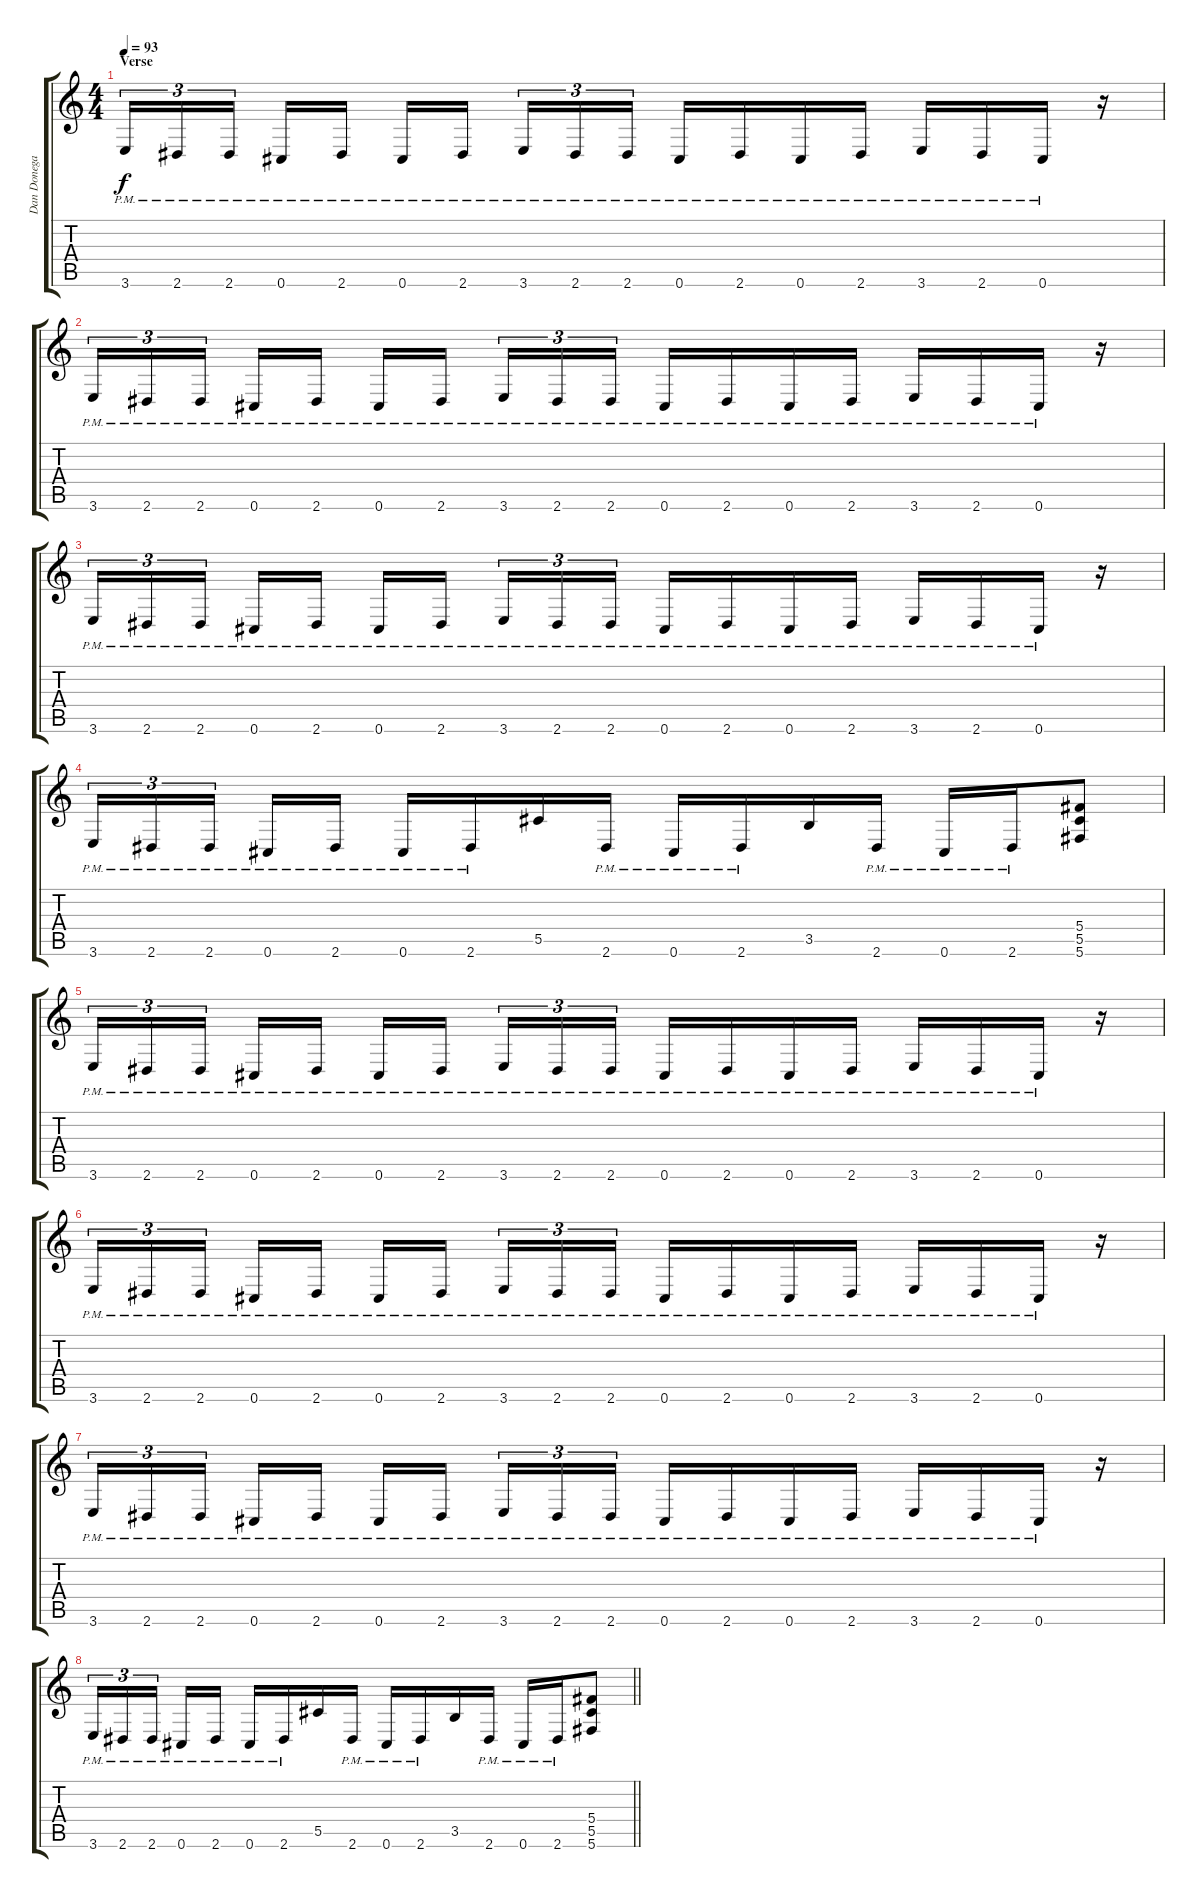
\track ("Dan Donegan" "Dan Donega") {instrument distortionguitar}
\staff {score tabs}
\tuning (Eb4 Bb3 Gb3 Db3 Ab2 Db2) {hide}
\ts (4 4)
\section ("" "Verse")
\tempo 93
\clef g2
\ks c
3.6{pm}.16{tu (3 2) dy f} 2.6{pm}.16{tu (3 2)} 2.6{pm}.16{tu (3 2) beam splitsecondary} 0.6{pm}.16 2.6{pm}.16 0.6{pm}.16 2.6{pm}.16{beam splitsecondary} 3.6{pm}.16{tu (3 2)} 2.6{pm}.16{tu (3 2)} 2.6{pm}.16{tu (3 2)} 0.6{pm}.16 2.6{pm}.16 0.6{pm}.16 2.6{pm}.16 3.6{pm}.16 2.6{pm}.16 0.6{pm}.16 r.16 |
3.6{pm}.16{tu (3 2)} 2.6{pm}.16{tu (3 2)} 2.6{pm}.16{tu (3 2) beam splitsecondary} 0.6{pm}.16 2.6{pm}.16 0.6{pm}.16 2.6{pm}.16{beam splitsecondary} 3.6{pm}.16{tu (3 2)} 2.6{pm}.16{tu (3 2)} 2.6{pm}.16{tu (3 2)} 0.6{pm}.16 2.6{pm}.16 0.6{pm}.16 2.6{pm}.16 3.6{pm}.16 2.6{pm}.16 0.6{pm}.16 r.16 |
3.6{pm}.16{tu (3 2)} 2.6{pm}.16{tu (3 2)} 2.6{pm}.16{tu (3 2) beam splitsecondary} 0.6{pm}.16 2.6{pm}.16 0.6{pm}.16 2.6{pm}.16{beam splitsecondary} 3.6{pm}.16{tu (3 2)} 2.6{pm}.16{tu (3 2)} 2.6{pm}.16{tu (3 2)} 0.6{pm}.16 2.6{pm}.16 0.6{pm}.16 2.6{pm}.16 3.6{pm}.16 2.6{pm}.16 0.6{pm}.16 r.16 |
3.6{pm}.16{tu (3 2)} 2.6{pm}.16{tu (3 2)} 2.6{pm}.16{tu (3 2) beam splitsecondary} 0.6{pm}.16 2.6{pm}.16 0.6{pm}.16 2.6{pm}.16 5.5.16 2.6{pm}.16 0.6{pm}.16 2.6{pm}.16 3.5.16 2.6{pm}.16 0.6{pm}.16 2.6{pm}.16 (5.4 5.5 5.6).8 |
3.6{pm}.16{tu (3 2)} 2.6{pm}.16{tu (3 2)} 2.6{pm}.16{tu (3 2) beam splitsecondary} 0.6{pm}.16 2.6{pm}.16 0.6{pm}.16 2.6{pm}.16{beam splitsecondary} 3.6{pm}.16{tu (3 2)} 2.6{pm}.16{tu (3 2)} 2.6{pm}.16{tu (3 2)} 0.6{pm}.16 2.6{pm}.16 0.6{pm}.16 2.6{pm}.16 3.6{pm}.16 2.6{pm}.16 0.6{pm}.16 r.16 |
3.6{pm}.16{tu (3 2)} 2.6{pm}.16{tu (3 2)} 2.6{pm}.16{tu (3 2) beam splitsecondary} 0.6{pm}.16 2.6{pm}.16 0.6{pm}.16 2.6{pm}.16{beam splitsecondary} 3.6{pm}.16{tu (3 2)} 2.6{pm}.16{tu (3 2)} 2.6{pm}.16{tu (3 2)} 0.6{pm}.16 2.6{pm}.16 0.6{pm}.16 2.6{pm}.16 3.6{pm}.16 2.6{pm}.16 0.6{pm}.16 r.16 |
3.6{pm}.16{tu (3 2)} 2.6{pm}.16{tu (3 2)} 2.6{pm}.16{tu (3 2) beam splitsecondary} 0.6{pm}.16 2.6{pm}.16 0.6{pm}.16 2.6{pm}.16{beam splitsecondary} 3.6{pm}.16{tu (3 2)} 2.6{pm}.16{tu (3 2)} 2.6{pm}.16{tu (3 2)} 0.6{pm}.16 2.6{pm}.16 0.6{pm}.16 2.6{pm}.16 3.6{pm}.16 2.6{pm}.16 0.6{pm}.16 r.16 |
\barLineRight lightlight
3.6{pm}.16{tu (3 2)} 2.6{pm}.16{tu (3 2)} 2.6{pm}.16{tu (3 2) beam splitsecondary} 0.6{pm}.16 2.6{pm}.16 0.6{pm}.16 2.6{pm}.16 5.5.16 2.6{pm}.16 0.6{pm}.16 2.6{pm}.16 3.5.16 2.6{pm}.16 0.6{pm}.16 2.6{pm}.16 (5.4 5.5 5.6).8
